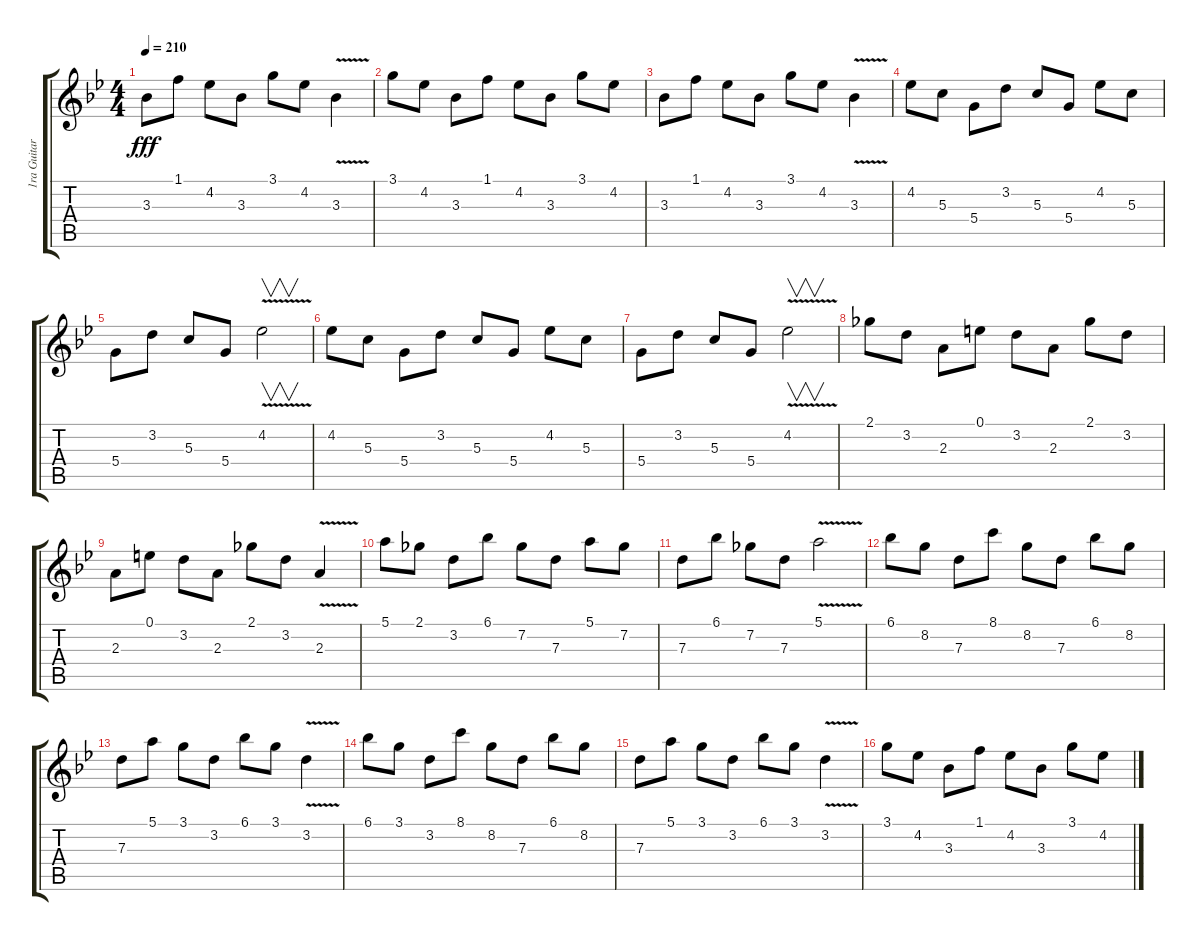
\track ("1ra Guitarra" "1ra Guitar") {instrument overdrivenguitar}
\staff {score tabs}
\tuning (E4 B3 G3 D3 A2 E2) {hide}
\ts (4 4)
\tempo 210
\clef g2
\ks gminor
3.3.8{dy fff} 1.1.8 4.2.8 3.3.8 3.1.8 4.2.8 3.3{v}.4 |
3.1.8 4.2.8 3.3.8 1.1.8 4.2.8 3.3.8 3.1.8 4.2.8 |
3.3.8 1.1.8 4.2.8 3.3.8 3.1.8 4.2.8 3.3{v}.4 |
4.2.8 5.3.8 5.4.8 3.2.8 5.3.8 5.4.8 4.2.8 5.3.8 |
5.4.8 3.2.8 5.3.8 5.4.8 4.2{v}.2{v} |
4.2.8 5.3.8 5.4.8 3.2.8 5.3.8 5.4.8 4.2.8 5.3.8 |
5.4.8 3.2.8 5.3.8 5.4.8 4.2{v}.2{v} |
2.1.8 3.2.8 2.3.8 0.1.8 3.2.8 2.3.8 2.1.8 3.2.8 |
2.3.8 0.1.8 3.2.8 2.3.8 2.1.8 3.2.8 2.3{v}.4 |
5.1.8 2.1.8 3.2.8 6.1.8 7.2.8 7.3.8 5.1.8 7.2.8 |
7.3.8 6.1.8 7.2.8 7.3.8 5.1{v}.2 |
6.1.8 8.2.8 7.3.8 8.1.8 8.2.8 7.3.8 6.1.8 8.2.8 |
7.3.8 5.1.8 3.1.8 3.2.8 6.1.8 3.1.8 3.2{v}.4 |
6.1.8 3.1.8 3.2.8 8.1.8 8.2.8 7.3.8 6.1.8 8.2.8 |
7.3.8 5.1.8 3.1.8 3.2.8 6.1.8 3.1.8 3.2{v}.4 |
3.1.8 4.2.8 3.3.8 1.1.8 4.2.8 3.3.8 3.1.8 4.2.8
